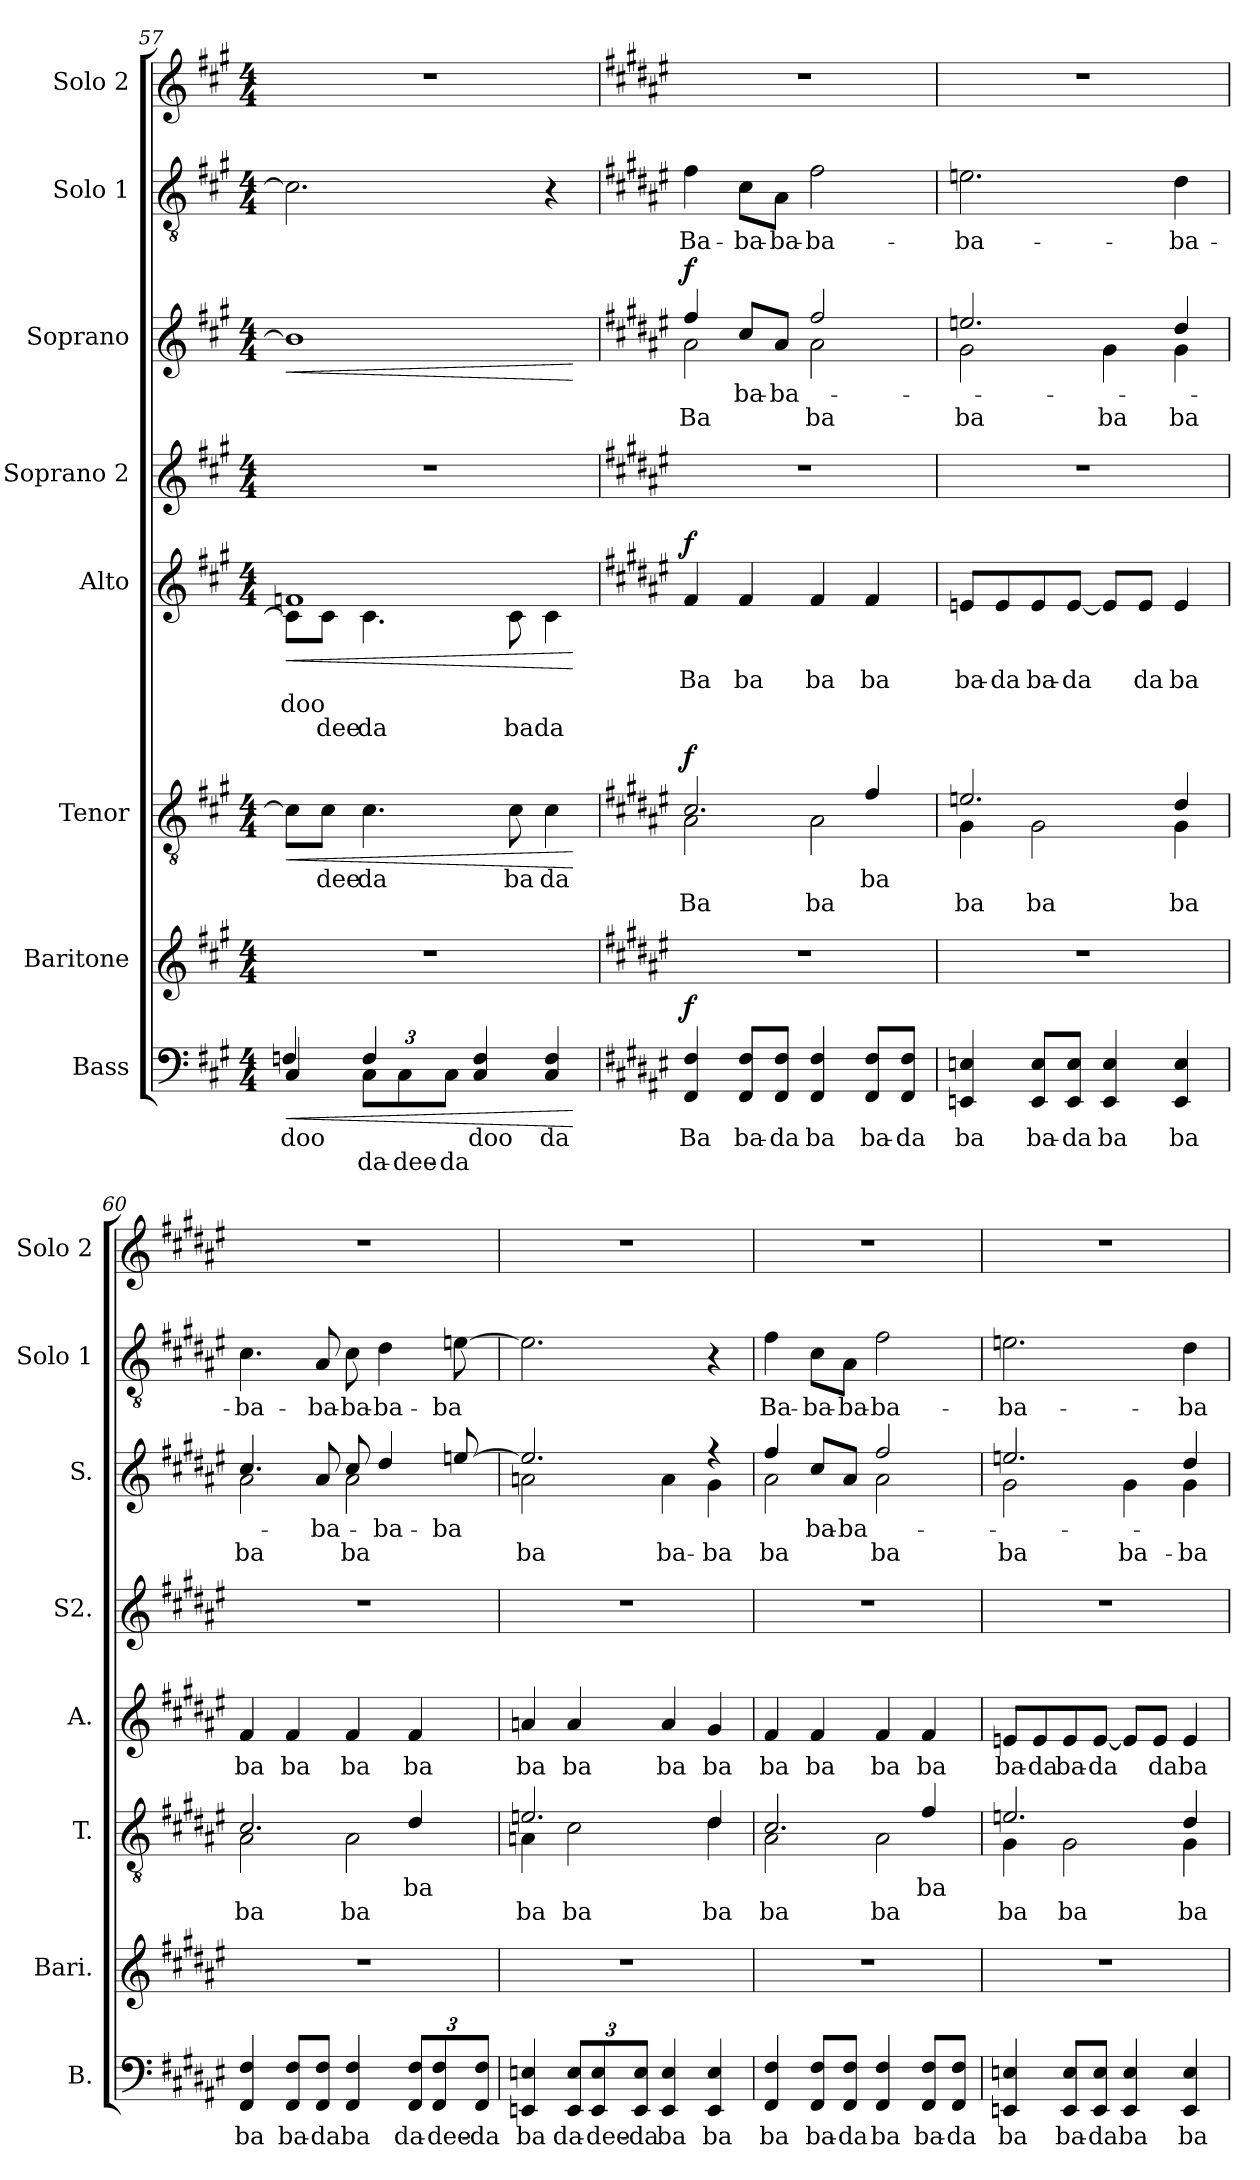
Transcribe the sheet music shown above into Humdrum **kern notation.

**kern	**text	**text	**dynam	**kern	**kern	**text	**text	**dynam	**kern	**text	**text	**text	**dynam	**kern	**kern	**text	**text	**dynam	**kern	**text	**kern
*part8	*part8	*part8	*part8	*part7	*part6	*part6	*part6	*part6	*part5	*part5	*part5	*part5	*part5	*part4	*part3	*part3	*part3	*part3	*part2	*part2	*part1
*staff8	*staff8	*staff8	*staff8	*staff7	*staff6	*staff6	*staff6	*staff6	*staff5	*staff5	*staff5	*staff5	*staff5	*staff4	*staff3	*staff3	*staff3	*staff3	*staff2	*staff2	*staff1
*I"Bass	*	*	*	*I"Baritone	*I"Tenor	*	*	*	*I"Alto	*	*	*	*	*I"Soprano 2	*I"Soprano	*	*	*	*I"Solo 1	*	*I"Solo 2
*I'B.	*	*	*	*I'Bari.	*I'T.	*	*	*	*I'A.	*	*	*	*	*I'S2.	*I'S.	*	*	*	*I'Solo 1	*	*I'Solo 2
!!LO:PB:g=z
*clefF4	*	*	*	*clefG2	*clefGv2	*	*	*	*clefG2	*	*	*	*	*clefG2	*clefG2	*	*	*	*clefGv2	*	*clefG2
*k[f#c#g#]	*	*	*	*k[f#c#g#]	*k[f#c#g#]	*	*	*	*k[f#c#g#]	*	*	*	*	*k[f#c#g#]	*k[f#c#g#]	*	*	*	*k[f#c#g#]	*	*k[f#c#g#]
*M4/4	*	*	*	*M4/4	*M4/4	*	*	*	*M4/4	*	*	*	*	*M4/4	*M4/4	*	*	*	*M4/4	*	*M4/4
=57	=57	=57	=57	=57	=57	=57	=57	=57	=57	=57	=57	=57	=57	=57	=57	=57	=57	=57	=57	=57	=57
!	!LO:LY:b	!	!LO:HP:b	!	!	!	!	!LO:HP:b	!	!	!LO:LY:b	!	!LO:HP:b	!	!	!	!	!LO:HP:b	!	!	!
*^	*	*	*	*	*	*	*	*	*^	*	*	*	*	*	*	*	*	*	*	*	*
4C#/	4Fn/	doo	.	<	1r	8c#\L]	.	.	<	8c#\L]	1fn	.	doo	.	<	1r	1b]	.	.	<	2.c#\]	.	1r
!	!	!	!	!	!	!	!LO:LY:b	!	!	!	!	!	!	!LO:LY:b	!	!	!	!	!	!	!	!	!
.	.	.	.	.	.	8c#\J	-dee	.	.	8c#\J	.	.	.	-dee	.	.	.	.	.	.	.	.	.
*Xbrackettup	*	*	*	*	*	*	*	*	*	*	*	*	*	*	*	*	*	*	*	*	*	*	*
!	!	!	!LO:LY:b	!	!	!	!LO:LY:b	!	!	!	!	!	!	!LO:LY:b	!	!	!	!	!	!	!	!	!
12C#\L	4F/	.	da-	.	.	4.c#\	da	.	.	4.c#\	.	.	.	da	.	.	.	.	.	.	.	.	.
!	!	!	!LO:LY:b	!	!	!	!	!	!	!	!	!	!	!	!	!	!	!	!	!	!	!	!
12C#\	.	.	-dee-	.	.	.	.	.	.	.	.	.	.	.	.	.	.	.	.	.	.	.	.
!	!	!	!LO:LY:b	!	!	!	!	!	!	!	!	!	!	!	!	!	!	!	!	!	!	!	!
12C#\J	.	.	-da	.	.	.	.	.	.	.	.	.	.	.	.	.	.	.	.	.	.	.	.
!	!	!LO:LY:b	!	!	!	!	!	!	!	!	!	!	!	!	!	!	!	!	!	!	!	!	!
4C#/ 4F/	2ryy	doo	.	.	.	.	.	.	.	.	.	.	.	.	.	.	.	.	.	.	.	.	.
!	!	!	!	!	!	!	!LO:LY:b	!	!	!	!	!	!	!LO:LY:b	!	!	!	!	!	!	!	!	!
.	.	.	.	.	.	8c#\	ba	.	.	8c#\	.	.	.	ba	.	.	.	.	.	.	.	.	.
!	!	!LO:LY:b	!	!	!	!	!LO:LY:b	!	!	!	!	!	!	!LO:LY:b	!	!	!	!	!	!	!	!	!
4C#/ 4F/	.	da	.	.	.	4c#\	da	.	.	4c#\	.	.	.	da	.	.	.	.	.	.	4r	.	.
*v	*v	*	*	*	*	*	*	*	*	*v	*v	*	*	*	*	*	*	*	*	*	*	*	*
.	.	.	[	.	.	.	.	[	.	.	.	.	[	.	.	.	.	[	.	.	.
=58	=58	=58	=58	=58	=58	=58	=58	=58	=58	=58	=58	=58	=58	=58	=58	=58	=58	=58	=58	=58	=58
*k[f#c#g#d#a#e#]	*	*	*	*k[f#c#g#d#a#e#]	*k[f#c#g#d#a#e#]	*	*	*	*k[f#c#g#d#a#e#]	*	*	*	*	*k[f#c#g#d#a#e#]	*k[f#c#g#d#a#e#]	*	*	*	*k[f#c#g#d#a#e#]	*	*k[f#c#g#d#a#e#]
!	!LO:LY:b	!	!	!	!	!LO:LY:b	!	!	!	!	!	!	!	!	!	!	!	!	!	!	!
*	*	*	*	*	*^	*	*	*	*	*	*	*	*	*	*	*	*	*	*	*	*
!	!	!	!	!	!	!	!	!LO:LY:b	!	!	!LO:LY:b	!	!	!	!	!	!LO:LY:b	!	!	!	!	!
*	*	*	*	*	*	*	*	*	*	*	*	*	*	*	*	*^	*	*	*	*	*	*
!	!	!	!LO:DY:b	!	!	!	!	!	!LO:DY:b	!	!	!	!	!LO:DY:b	!	!	!	!	!LO:LY:b	!LO:DY:b	!	!LO:LY:b	!
4FF#/ 4F#/	Ba	.	f	1r	2.c#/	2A#\	.	Ba	f	4f#/	Ba	.	.	f	1r	4ff#/	2a#\	.	Ba	f	4f#\	Ba-	1r
!	!LO:LY:b	!	!	!	!	!	!	!	!	!	!LO:LY:b	!	!	!	!	!	!	!LO:LY:b	!	!	!	!LO:LY:b	!
8FF#/ 8F#/L	ba-	.	.	.	.	.	.	.	.	4f#/	ba	.	.	.	.	8cc#/L	.	-ba-	.	.	8c#\L	-ba-	.
!	!LO:LY:b	!	!	!	!	!	!	!	!	!	!	!	!	!	!	!	!	!LO:LY:b	!	!	!	!LO:LY:b	!
8FF#/ 8F#/J	-da	.	.	.	.	.	.	.	.	.	.	.	.	.	.	8a#/J	.	-ba-	.	.	8A#\J	-ba-	.
!	!LO:LY:b	!	!	!	!	!	!	!LO:LY:b	!	!	!LO:LY:b	!	!	!	!	!	!	!LO:LY:b	!	!	!	!	!
!	!	!	!	!	!	!	!	!	!	!	!	!	!	!	!	!	!	!	!LO:LY:b	!	!	!LO:LY:b	!
4FF#/ 4F#/	ba	.	.	.	.	2A#\	.	ba	.	4f#/	ba	.	.	.	.	2ff#/	2a#\	.	ba	.	2f#\	-ba-	.
!	!LO:LY:b	!	!	!	!	!	!LO:LY:b	!	!	!	!LO:LY:b	!	!	!	!	!	!	!	!	!	!	!	!
8FF#/ 8F#/L	ba-	.	.	.	4f#/	.	ba	.	.	4f#/	ba	.	.	.	.	.	.	.	.	.	.	.	.
!	!LO:LY:b	!	!	!	!	!	!	!	!	!	!	!	!	!	!	!	!	!	!	!	!	!	!
8FF#/ 8F#/J	-da	.	.	.	.	.	.	.	.	.	.	.	.	.	.	.	.	.	.	.	.	.	.
=59	=59	=59	=59	=59	=59	=59	=59	=59	=59	=59	=59	=59	=59	=59	=59	=59	=59	=59	=59	=59	=59	=59	=59
!	!LO:LY:b	!	!	!	!	!	!LO:LY:b	!	!	!	!	!	!	!	!	!	!	!	!	!	!	!	!
!	!	!	!	!	!	!	!	!LO:LY:b	!	!	!LO:LY:b	!	!	!	!	!	!	!LO:LY:b	!	!	!	!	!
!	!	!	!	!	!	!	!	!	!	!	!	!	!	!	!	!	!	!	!LO:LY:b	!	!	!LO:LY:b	!
4EEn/ 4En/	ba	.	.	1r	2.en/	4G#\	.	ba	.	8en/L	ba-	.	.	.	1r	2.een/	2g#\	.	ba	.	2.en\	-ba-	1r
!	!	!	!	!	!	!	!	!	!	!	!LO:LY:b	!	!	!	!	!	!	!	!	!	!	!	!
.	.	.	.	.	.	.	.	.	.	8e/	-da	.	.	.	.	.	.	.	.	.	.	.	.
!	!LO:LY:b	!	!	!	!	!	!	!LO:LY:b	!	!	!LO:LY:b	!	!	!	!	!	!	!	!	!	!	!	!
8EE/ 8E/L	ba-	.	.	.	.	2G#\	.	ba	.	8e/	ba-	.	.	.	.	.	.	.	.	.	.	.	.
!	!LO:LY:b	!	!	!	!	!	!	!	!	!	!LO:LY:b	!	!	!	!	!	!	!	!	!	!	!	!
8EE/ 8E/J	-da	.	.	.	.	.	.	.	.	[8e/J	-da	.	.	.	.	.	.	.	.	.	.	.	.
!	!LO:LY:b	!	!	!	!	!	!	!	!	!	!	!	!	!	!	!	!	!	!LO:LY:b	!	!	!	!
4EE/ 4E/	ba	.	.	.	.	.	.	.	.	8e/L]	.	.	.	.	.	.	4g#\	.	ba	.	.	.	.
!	!	!	!	!	!	!	!	!	!	!	!LO:LY:b	!	!	!	!	!	!	!	!	!	!	!	!
.	.	.	.	.	.	.	.	.	.	8e/J	da	.	.	.	.	.	.	.	.	.	.	.	.
!	!LO:LY:b	!	!	!	!	!	!LO:LY:b	!	!	!	!	!	!	!	!	!	!	!	!	!	!	!	!
!	!	!	!	!	!	!	!	!LO:LY:b	!	!	!LO:LY:b	!	!	!	!	!	!	!LO:LY:b	!	!	!	!	!
!	!	!	!	!	!	!	!	!	!	!	!	!	!	!	!	!	!	!	!LO:LY:b	!	!	!LO:LY:b	!
4EE/ 4E/	ba	.	.	.	4d#/	4G#\	.	ba	.	4e/	ba	.	.	.	.	4dd#/	4g#\	.	ba	.	4d#\	-ba-	.
=60	=60	=60	=60	=60	=60	=60	=60	=60	=60	=60	=60	=60	=60	=60	=60	=60	=60	=60	=60	=60	=60	=60	=60
!	!LO:LY:b	!	!	!	!	!	!LO:LY:b	!	!	!	!	!	!	!	!	!	!	!	!	!	!	!	!
!	!	!	!	!	!	!	!	!LO:LY:b	!	!	!LO:LY:b	!	!	!	!	!	!	!LO:LY:b	!	!	!	!	!
!	!	!	!	!	!	!	!	!	!	!	!	!	!	!	!	!	!	!	!LO:LY:b	!	!	!LO:LY:b	!
4FF#/ 4F#/	ba	.	.	1r	2.c#/	2A#\	.	ba	.	4f#/	ba	.	.	.	1r	4.cc#/	2a#\	.	ba	.	4.c#\	-ba-	1r
!	!LO:LY:b	!	!	!	!	!	!	!	!	!	!LO:LY:b	!	!	!	!	!	!	!	!	!	!	!	!
8FF#/ 8F#/L	ba-	.	.	.	.	.	.	.	.	4f#/	ba	.	.	.	.	.	.	.	.	.	.	.	.
!	!LO:LY:b	!	!	!	!	!	!	!	!	!	!	!	!	!	!	!	!	!LO:LY:b	!	!	!	!LO:LY:b	!
8FF#/ 8F#/J	-da	.	.	.	.	.	.	.	.	.	.	.	.	.	.	8a#/	.	-ba-	.	.	8A#/	-ba-	.
!	!LO:LY:b	!	!	!	!	!	!	!LO:LY:b	!	!	!LO:LY:b	!	!	!	!	!	!	!LO:LY:b	!	!	!	!	!
!	!	!	!	!	!	!	!	!	!	!	!	!	!	!	!	!	!	!	!LO:LY:b	!	!	!LO:LY:b	!
4FF#/ 4F#/	ba	.	.	.	.	2A#\	.	ba	.	4f#/	ba	.	.	.	.	8cc#/	2a#\	.	ba	.	8c#\	-ba-	.
!	!	!	!	!	!	!	!	!	!	!	!	!	!	!	!	!	!	!LO:LY:b	!	!	!	!LO:LY:b	!
.	.	.	.	.	.	.	.	.	.	.	.	.	.	.	.	4dd#/	.	-ba-	.	.	4d#\	-ba-	.
!	!LO:LY:b	!	!	!	!	!	!LO:LY:b	!	!	!	!LO:LY:b	!	!	!	!	!	!	!	!	!	!	!	!
12FF#/ 12F#/L	da-	.	.	.	4d#/	.	ba	.	.	4f#/	ba	.	.	.	.	.	.	.	.	.	.	.	.
!	!LO:LY:b	!	!	!	!	!	!	!	!	!	!	!	!	!	!	!	!	!	!	!	!	!	!
12FF#/ 12F#/	-dee-	.	.	.	.	.	.	.	.	.	.	.	.	.	.	.	.	.	.	.	.	.	.
!	!	!	!	!	!	!	!	!	!	!	!	!	!	!	!	!	!	!LO:LY:b	!	!	!	!LO:LY:b	!
.	.	.	.	.	.	.	.	.	.	.	.	.	.	.	.	[8een/	.	-ba	.	.	[8en\	-ba	.
!	!LO:LY:b	!	!	!	!	!	!	!	!	!	!	!	!	!	!	!	!	!	!	!	!	!	!
12FF#/ 12F#/J	-da	.	.	.	.	.	.	.	.	.	.	.	.	.	.	.	.	.	.	.	.	.	.
!!LO:LB:g=z
=61	=61	=61	=61	=61	=61	=61	=61	=61	=61	=61	=61	=61	=61	=61	=61	=61	=61	=61	=61	=61	=61	=61	=61
!	!LO:LY:b	!	!	!	!	!	!LO:LY:b	!	!	!	!	!	!	!	!	!	!	!	!	!	!	!	!
!	!	!	!	!	!	!	!	!LO:LY:b	!	!	!LO:LY:b	!	!	!	!	!	!	!	!LO:LY:b	!	!	!	!
4EEn/ 4En/	ba	.	.	1r	2.en/	4An\	.	ba	.	4an/	ba	.	.	.	1r	2.ee/]	2an\	.	ba	.	2.e\]	.	1r
!	!LO:LY:b	!	!	!	!	!	!	!LO:LY:b	!	!	!LO:LY:b	!	!	!	!	!	!	!	!	!	!	!	!
12EE/ 12E/L	da-	.	.	.	.	2c#\	.	ba	.	4a/	ba	.	.	.	.	.	.	.	.	.	.	.	.
!	!LO:LY:b	!	!	!	!	!	!	!	!	!	!	!	!	!	!	!	!	!	!	!	!	!	!
12EE/ 12E/	-dee-	.	.	.	.	.	.	.	.	.	.	.	.	.	.	.	.	.	.	.	.	.	.
!	!LO:LY:b	!	!	!	!	!	!	!	!	!	!	!	!	!	!	!	!	!	!	!	!	!	!
12EE/ 12E/J	-da	.	.	.	.	.	.	.	.	.	.	.	.	.	.	.	.	.	.	.	.	.	.
!	!LO:LY:b	!	!	!	!	!	!	!	!	!	!LO:LY:b	!	!	!	!	!	!	!	!LO:LY:b	!	!	!	!
4EE/ 4E/	ba	.	.	.	.	.	.	.	.	4a/	ba	.	.	.	.	.	4a\	.	ba-	.	.	.	.
!	!LO:LY:b	!	!	!	!	!	!LO:LY:b	!	!	!	!	!	!	!	!	!	!	!	!	!	!	!	!
!	!	!	!	!	!	!	!	!LO:LY:b	!	!	!LO:LY:b	!	!	!	!	!	!	!	!LO:LY:b	!	!	!	!
4EE/ 4E/	ba	.	.	.	4d#/	4d#\	.	ba	.	4g#/	ba	.	.	.	.	4r	4g#\	.	-ba	.	4r	.	.
=62	=62	=62	=62	=62	=62	=62	=62	=62	=62	=62	=62	=62	=62	=62	=62	=62	=62	=62	=62	=62	=62	=62	=62
!	!LO:LY:b	!	!	!	!	!	!LO:LY:b	!	!	!	!	!	!	!	!	!	!	!	!	!	!	!	!
!	!	!	!	!	!	!	!	!LO:LY:b	!	!	!LO:LY:b	!	!	!	!	!	!	!LO:LY:b	!	!	!	!	!
!	!	!	!	!	!	!	!	!	!	!	!	!	!	!	!	!	!	!	!LO:LY:b	!	!	!LO:LY:b	!
4FF#/ 4F#/	ba	.	.	1r	2.c#/	2A#\	.	ba	.	4f#/	ba	.	.	.	1r	4ff#/	2a#\	.	ba	.	4f#\	Ba-	1r
!	!LO:LY:b	!	!	!	!	!	!	!	!	!	!LO:LY:b	!	!	!	!	!	!	!LO:LY:b	!	!	!	!LO:LY:b	!
8FF#/ 8F#/L	ba-	.	.	.	.	.	.	.	.	4f#/	ba	.	.	.	.	8cc#/L	.	-ba-	.	.	8c#\L	-ba-	.
!	!LO:LY:b	!	!	!	!	!	!	!	!	!	!	!	!	!	!	!	!	!LO:LY:b	!	!	!	!LO:LY:b	!
8FF#/ 8F#/J	-da	.	.	.	.	.	.	.	.	.	.	.	.	.	.	8a#/J	.	-ba-	.	.	8A#\J	-ba-	.
!	!LO:LY:b	!	!	!	!	!	!	!LO:LY:b	!	!	!LO:LY:b	!	!	!	!	!	!	!LO:LY:b	!	!	!	!	!
!	!	!	!	!	!	!	!	!	!	!	!	!	!	!	!	!	!	!	!LO:LY:b	!	!	!LO:LY:b	!
4FF#/ 4F#/	ba	.	.	.	.	2A#\	.	ba	.	4f#/	ba	.	.	.	.	2ff#/	2a#\	.	ba	.	2f#\	-ba-	.
!	!LO:LY:b	!	!	!	!	!	!LO:LY:b	!	!	!	!LO:LY:b	!	!	!	!	!	!	!	!	!	!	!	!
8FF#/ 8F#/L	ba-	.	.	.	4f#/	.	ba	.	.	4f#/	ba	.	.	.	.	.	.	.	.	.	.	.	.
!	!LO:LY:b	!	!	!	!	!	!	!	!	!	!	!	!	!	!	!	!	!	!	!	!	!	!
8FF#/ 8F#/J	-da	.	.	.	.	.	.	.	.	.	.	.	.	.	.	.	.	.	.	.	.	.	.
=63	=63	=63	=63	=63	=63	=63	=63	=63	=63	=63	=63	=63	=63	=63	=63	=63	=63	=63	=63	=63	=63	=63	=63
!	!LO:LY:b	!	!	!	!	!	!LO:LY:b	!	!	!	!	!	!	!	!	!	!	!	!	!	!	!	!
!	!	!	!	!	!	!	!	!LO:LY:b	!	!	!LO:LY:b	!	!	!	!	!	!	!LO:LY:b	!	!	!	!	!
!	!	!	!	!	!	!	!	!	!	!	!	!	!	!	!	!	!	!	!LO:LY:b	!	!	!LO:LY:b	!
4EEn/ 4En/	ba	.	.	1r	2.en/	4G#\	.	ba	.	8en/L	ba-	.	.	.	1r	2.een/	2g#\	.	ba	.	2.en\	-ba-	1r
!	!	!	!	!	!	!	!	!	!	!	!LO:LY:b	!	!	!	!	!	!	!	!	!	!	!	!
.	.	.	.	.	.	.	.	.	.	8e/	-da	.	.	.	.	.	.	.	.	.	.	.	.
!	!LO:LY:b	!	!	!	!	!	!	!LO:LY:b	!	!	!LO:LY:b	!	!	!	!	!	!	!	!	!	!	!	!
8EE/ 8E/L	ba-	.	.	.	.	2G#\	.	ba	.	8e/	ba-	.	.	.	.	.	.	.	.	.	.	.	.
!	!LO:LY:b	!	!	!	!	!	!	!	!	!	!LO:LY:b	!	!	!	!	!	!	!	!	!	!	!	!
8EE/ 8E/J	-da	.	.	.	.	.	.	.	.	[8e/J	-da	.	.	.	.	.	.	.	.	.	.	.	.
!	!LO:LY:b	!	!	!	!	!	!	!	!	!	!	!	!	!	!	!	!	!	!LO:LY:b	!	!	!	!
4EE/ 4E/	ba	.	.	.	.	.	.	.	.	8e/L]	.	.	.	.	.	.	4g#\	.	ba-	.	.	.	.
!	!	!	!	!	!	!	!	!	!	!	!LO:LY:b	!	!	!	!	!	!	!	!	!	!	!	!
.	.	.	.	.	.	.	.	.	.	8e/J	da	.	.	.	.	.	.	.	.	.	.	.	.
!	!LO:LY:b	!	!	!	!	!	!LO:LY:b	!	!	!	!	!	!	!	!	!	!	!	!	!	!	!	!
!	!	!	!	!	!	!	!	!LO:LY:b	!	!	!LO:LY:b	!	!	!	!	!	!	!LO:LY:b	!	!	!	!	!
!	!	!	!	!	!	!	!	!	!	!	!	!	!	!	!	!	!	!	!LO:LY:b	!	!	!LO:LY:b	!
4EE/ 4E/	ba	.	.	.	4d#/	4G#\	.	ba	.	4e/	ba	.	.	.	.	4dd#/	4g#\	.	-ba	.	4d#\	-ba-	.
*	*	*	*	*	*v	*v	*	*	*	*	*	*	*	*	*	*v	*v	*	*	*	*	*	*
=	=	=	=	=	=	=	=	=	=	=	=	=	=	=	=	=	=	=	=	=	=
*-	*-	*-	*-	*-	*-	*-	*-	*-	*-	*-	*-	*-	*-	*-	*-	*-	*-	*-	*-	*-	*-
